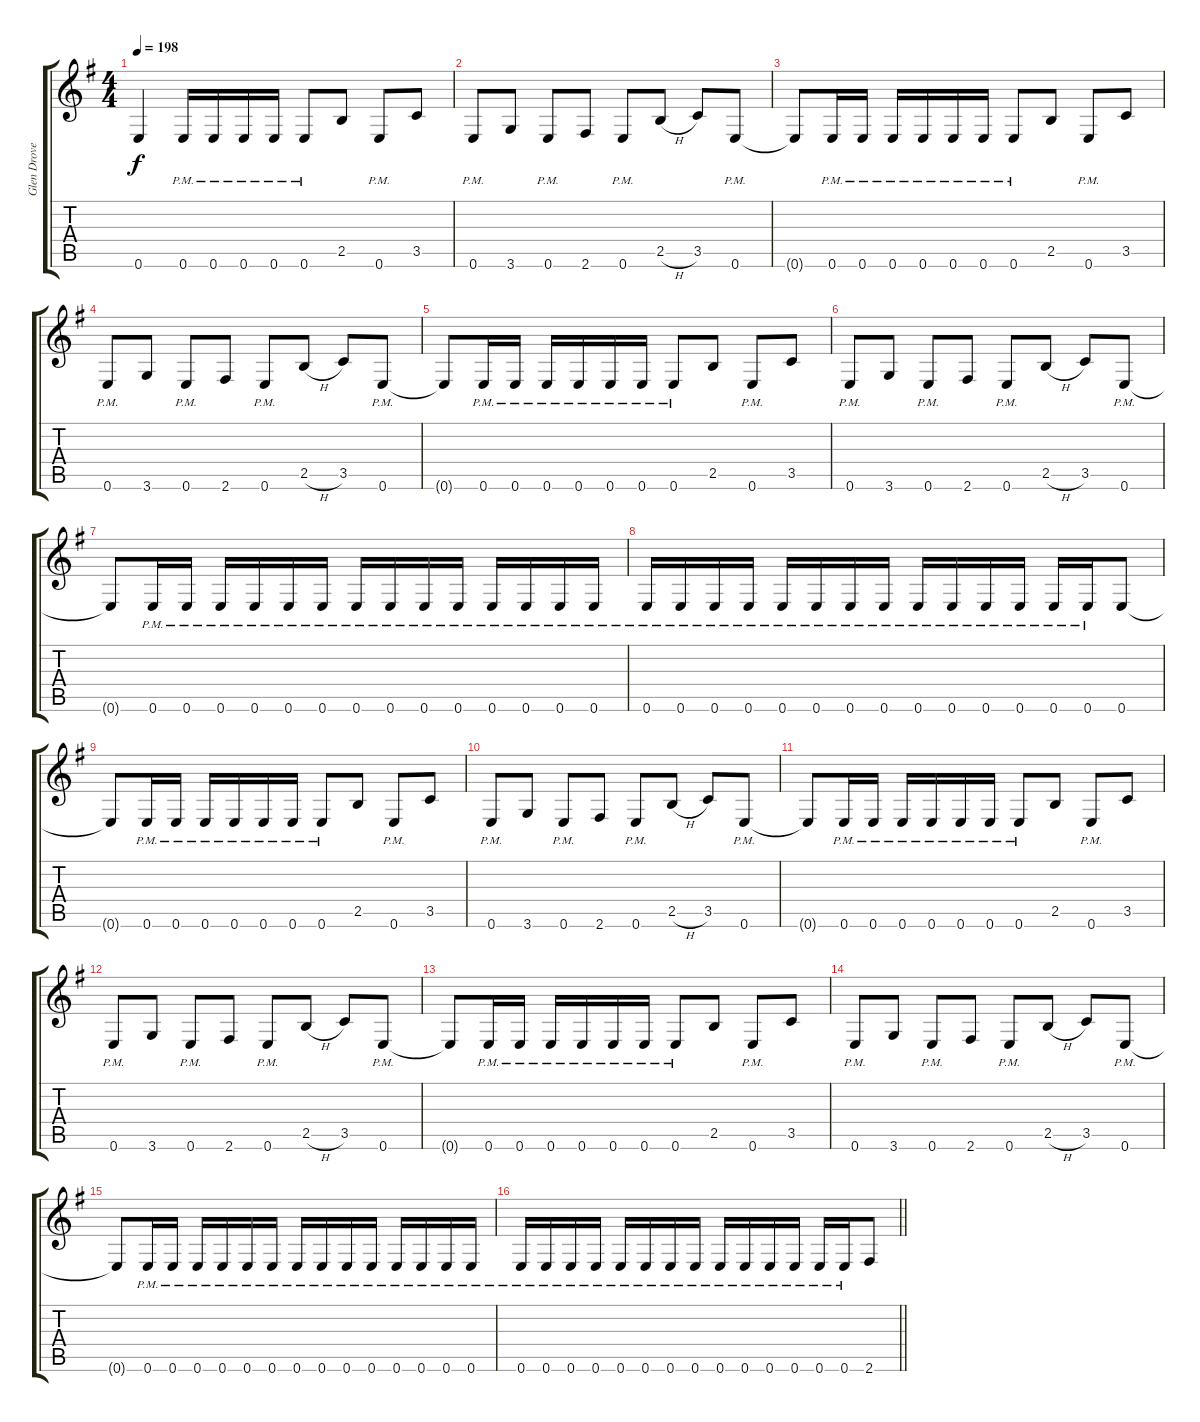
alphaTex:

\track ("Glen Drover" "Glen Drove") {instrument overdrivenguitar}
\staff {score tabs}
\tuning (E4 B3 G3 D3 A2 E2) {hide}
\ts (4 4)
\tempo 198
\clef g2
\ks g
0.6.4{dy f} 0.6{pm}.16 0.6{pm}.16 0.6{pm}.16 0.6{pm}.16 0.6{pm}.8 2.5.8 0.6{pm}.8 3.5.8 |
0.6{pm}.8 3.6.8 0.6{pm}.8 2.6.8 0.6{pm}.8 2.5{h}.8 3.5.8 0.6{pm}.8 |
0.6{t}.8 0.6{pm}.16 0.6{pm}.16 0.6{pm}.16 0.6{pm}.16 0.6{pm}.16 0.6{pm}.16 0.6{pm}.8 2.5.8 0.6{pm}.8 3.5.8 |
0.6{pm}.8 3.6.8 0.6{pm}.8 2.6.8 0.6{pm}.8 2.5{h}.8 3.5.8 0.6{pm}.8 |
0.6{t}.8 0.6{pm}.16 0.6{pm}.16 0.6{pm}.16 0.6{pm}.16 0.6{pm}.16 0.6{pm}.16 0.6{pm}.8 2.5.8 0.6{pm}.8 3.5.8 |
0.6{pm}.8 3.6.8 0.6{pm}.8 2.6.8 0.6{pm}.8 2.5{h}.8 3.5.8 0.6{pm}.8 |
0.6{t}.8 0.6{pm}.16 0.6{pm}.16 0.6{pm}.16 0.6{pm}.16 0.6{pm}.16 0.6{pm}.16 0.6{pm}.16 0.6{pm}.16 0.6{pm}.16 0.6{pm}.16 0.6{pm}.16 0.6{pm}.16 0.6{pm}.16 0.6{pm}.16 |
0.6{pm}.16 0.6{pm}.16 0.6{pm}.16 0.6{pm}.16 0.6{pm}.16 0.6{pm}.16 0.6{pm}.16 0.6{pm}.16 0.6{pm}.16 0.6{pm}.16 0.6{pm}.16 0.6{pm}.16 0.6{pm}.16 0.6{pm}.16 0.6.8 |
0.6{t}.8 0.6{pm}.16 0.6{pm}.16 0.6{pm}.16 0.6{pm}.16 0.6{pm}.16 0.6{pm}.16 0.6{pm}.8 2.5.8 0.6{pm}.8 3.5.8 |
0.6{pm}.8 3.6.8 0.6{pm}.8 2.6.8 0.6{pm}.8 2.5{h}.8 3.5.8 0.6{pm}.8 |
0.6{t}.8 0.6{pm}.16 0.6{pm}.16 0.6{pm}.16 0.6{pm}.16 0.6{pm}.16 0.6{pm}.16 0.6{pm}.8 2.5.8 0.6{pm}.8 3.5.8 |
0.6{pm}.8 3.6.8 0.6{pm}.8 2.6.8 0.6{pm}.8 2.5{h}.8 3.5.8 0.6{pm}.8 |
0.6{t}.8 0.6{pm}.16 0.6{pm}.16 0.6{pm}.16 0.6{pm}.16 0.6{pm}.16 0.6{pm}.16 0.6{pm}.8 2.5.8 0.6{pm}.8 3.5.8 |
0.6{pm}.8 3.6.8 0.6{pm}.8 2.6.8 0.6{pm}.8 2.5{h}.8 3.5.8 0.6{pm}.8 |
0.6{t}.8 0.6{pm}.16 0.6{pm}.16 0.6{pm}.16 0.6{pm}.16 0.6{pm}.16 0.6{pm}.16 0.6{pm}.16 0.6{pm}.16 0.6{pm}.16 0.6{pm}.16 0.6{pm}.16 0.6{pm}.16 0.6{pm}.16 0.6{pm}.16 |
\barLineRight lightlight
0.6{pm}.16 0.6{pm}.16 0.6{pm}.16 0.6{pm}.16 0.6{pm}.16 0.6{pm}.16 0.6{pm}.16 0.6{pm}.16 0.6{pm}.16 0.6{pm}.16 0.6{pm}.16 0.6{pm}.16 0.6{pm}.16 0.6{pm}.16 2.6.8
